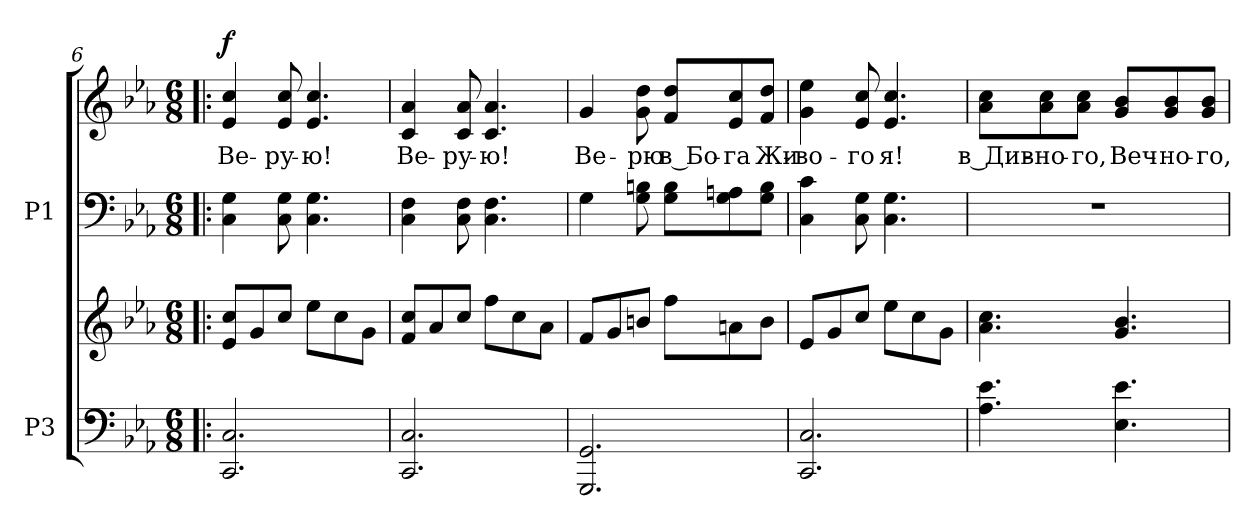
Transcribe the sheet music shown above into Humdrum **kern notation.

**kern	**kern	**kern	**kern	**text	**dynam
*part2	*part2	*part1	*part1	*part1	*part1
*staff4	*staff3	*staff2	*staff1	*staff1	*staff1/2
*I"P3	*	*I"P1	*	*	*
!!LO:LB:g=z
*clefF4	*clefG2	*clefF4	*clefG2	*	*
*k[b-e-a-]	*k[b-e-a-]	*k[b-e-a-]	*k[b-e-a-]	*	*
*c:	*c:	*c:	*c:	*	*
*M6/8	*M6/8	*M6/8	*M6/8	*	*
=6!|:	=6!|:	=6!|:	=6!|:	=6!|:	=6!|:
!	!	!	!	!LO:LY:b:color=#000000	!
2.CCi/ 2.Ci	8e-i/ 8cciL	4Ci\ 4Gi	4e-i/ 4cci	Ве-	f
.	8gi/	.	.	.	.
!	!	!	!	!LO:LY:b:color=#000000	!
.	8cci/J	8Ci\ 8Gi	8e-i/ 8cci	-ру-	.
!	!	!	!	!LO:LY:b:color=#000000	!
.	8ee-i\L	4.Ci\ 4.Gi	4.e-i/ 4.cci	-ю!	.
.	8cci\	.	.	.	.
.	8gi\J	.	.	.	.
=7	=7	=7	=7	=7	=7
!	!	!	!	!LO:LY:b:color=#000000	!
2.CCi/ 2.Ci	8fi/ 8cciL	4Ci\ 4Fi	4ci/ 4a-i	Ве-	.
.	8a-i/	.	.	.	.
!	!	!	!	!LO:LY:b:color=#000000	!
.	8cci/J	8Ci\ 8Fi	8ci/ 8a-i	-ру-	.
!	!	!	!	!LO:LY:b:color=#000000	!
.	8ffi\L	4.Ci\ 4.Fi	4.ci/ 4.a-i	-ю!	.
.	8cci\	.	.	.	.
.	8a-i\J	.	.	.	.
=8	=8	=8	=8	=8	=8
!	!	!	!	!LO:LY:b:color=#000000	!
2.GGGi/ 2.GGi	8fi/L	4Gi\	4gi/	Ве-	.
.	8gi/	.	.	.	.
!	!	!	!	!LO:LY:b:color=#000000	!
.	8bni/J	8Gi\ 8Bni	8gi\ 8ddi	-рю	.
!	!	!	!	!LO:LY:b:color=#000000	!
.	8ffi\L	8Gi\ 8BiL	8fi/ 8ddiL	в Бо-	.
!	!	!	!	!LO:LY:b:color=#000000	!
.	8ani\	8Gi\ 8Ani	8e-i/ 8cci	-га	.
!	!	!	!	!LO:LY:b:color=#000000	!
.	8bi\J	8Gi\ 8BiJ	8fi/ 8ddiJ	Жи-	.
=9	=9	=9	=9	=9	=9
!	!	!	!	!LO:LY:b:color=#000000	!
2.CCi/ 2.Ci	8e-i/L	4Ci\ 4ci	4gi\ 4ee-i	-во-	.
.	8gi/	.	.	.	.
!	!	!	!	!LO:LY:b:color=#000000	!
.	8cci/J	8Ci\ 8Gi	8e-i/ 8cci	-го	.
!	!	!	!	!LO:LY:b:color=#000000	!
.	8ee-i\L	4.Ci\ 4.Gi	4.e-i/ 4.cci	я!	.
.	8cci\	.	.	.	.
.	8gi\J	.	.	.	.
=10	=10	=10	=10	=10	=10
!	!	!LO:N:vis=1	!	!	!
!	!	!	!	!LO:LY:b:color=#000000	!
4.A-i\ 4.e-i	4.a-i\ 4.cci	2.r	8a-i\ 8cciL	в Див-	.
!	!	!	!	!LO:LY:b:color=#000000	!
.	.	.	8a-i\ 8cci	-но-	.
!	!	!	!	!LO:LY:b:color=#000000	!
.	.	.	8a-i\ 8cciJ	-го,	.
!	!	!	!	!LO:LY:b:color=#000000	!
4.E-i\ 4.e-i	4.gi/ 4.b-i	.	8gi/ 8b-iL	Веч-	.
!	!	!	!	!LO:LY:b:color=#000000	!
.	.	.	8gi/ 8b-i	-но-	.
!	!	!	!	!LO:LY:b:color=#000000	!
.	.	.	8gi/ 8b-iJ	-го,	.
=	=	=	=	=	=
*-	*-	*-	*-	*-	*-
